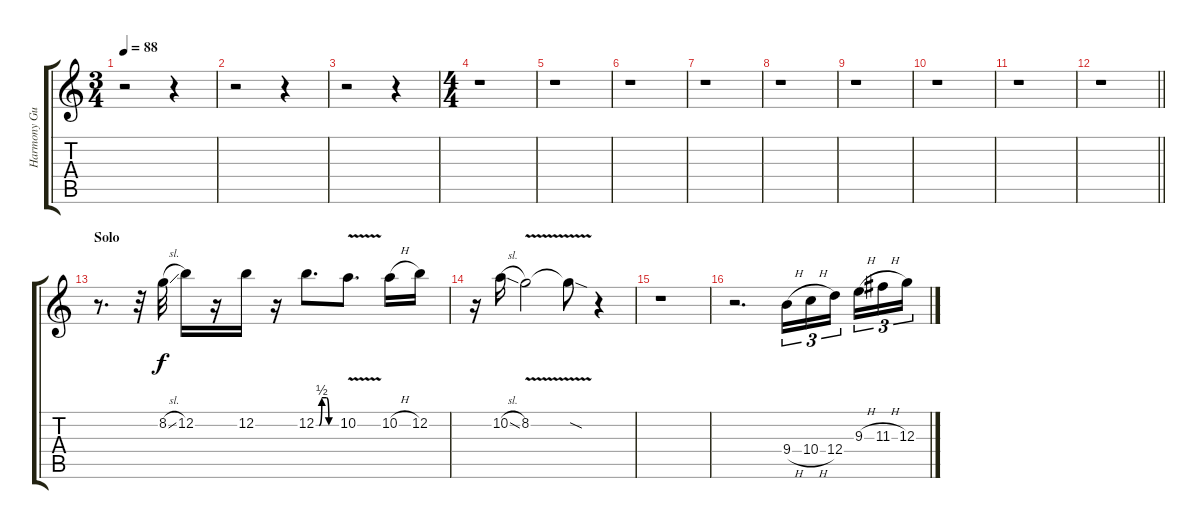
\track ("Harmony Guitar" "Harmony Gu") {instrument overdrivenguitar}
\staff {score tabs}
\tuning (E4 B3 G3 D3 A2 E2) {hide}
\ts (3 4)
\tempo 88
\clef g2
\ks c
r.2{dy f} r.4 |
r.2 r.4 |
r.2 r.4 |
\ts (4 4)
r.1 |
r.1 |
r.1 |
r.1 |
r.1 |
r.1 |
r.1 |
r.1 |
\barLineRight lightlight
r.1 |
\section ("" "Solo")
r.8{d} r.32 8.2{sl}.32 12.2.16 r.16 12.2.16 r.16 12.2{be (custom 0 0 9 0 17 2 31 2 38 0 60 0)}.8{d} 10.2{v}.8{d} 10.2{h}.16 12.2.16 |
r.16 10.2{sl}.16 8.2{v}.2 8.2{sod t}.8 r.4 |
r.1 |
r.2{d} 9.4{h}.16{tu (3 2)} 10.4{h}.16{tu (3 2)} 12.4.16{tu (3 2) beam splitsecondary} 9.3{h}.16{tu (3 2)} 11.3{h}.16{tu (3 2)} 12.3.16{tu (3 2)}
